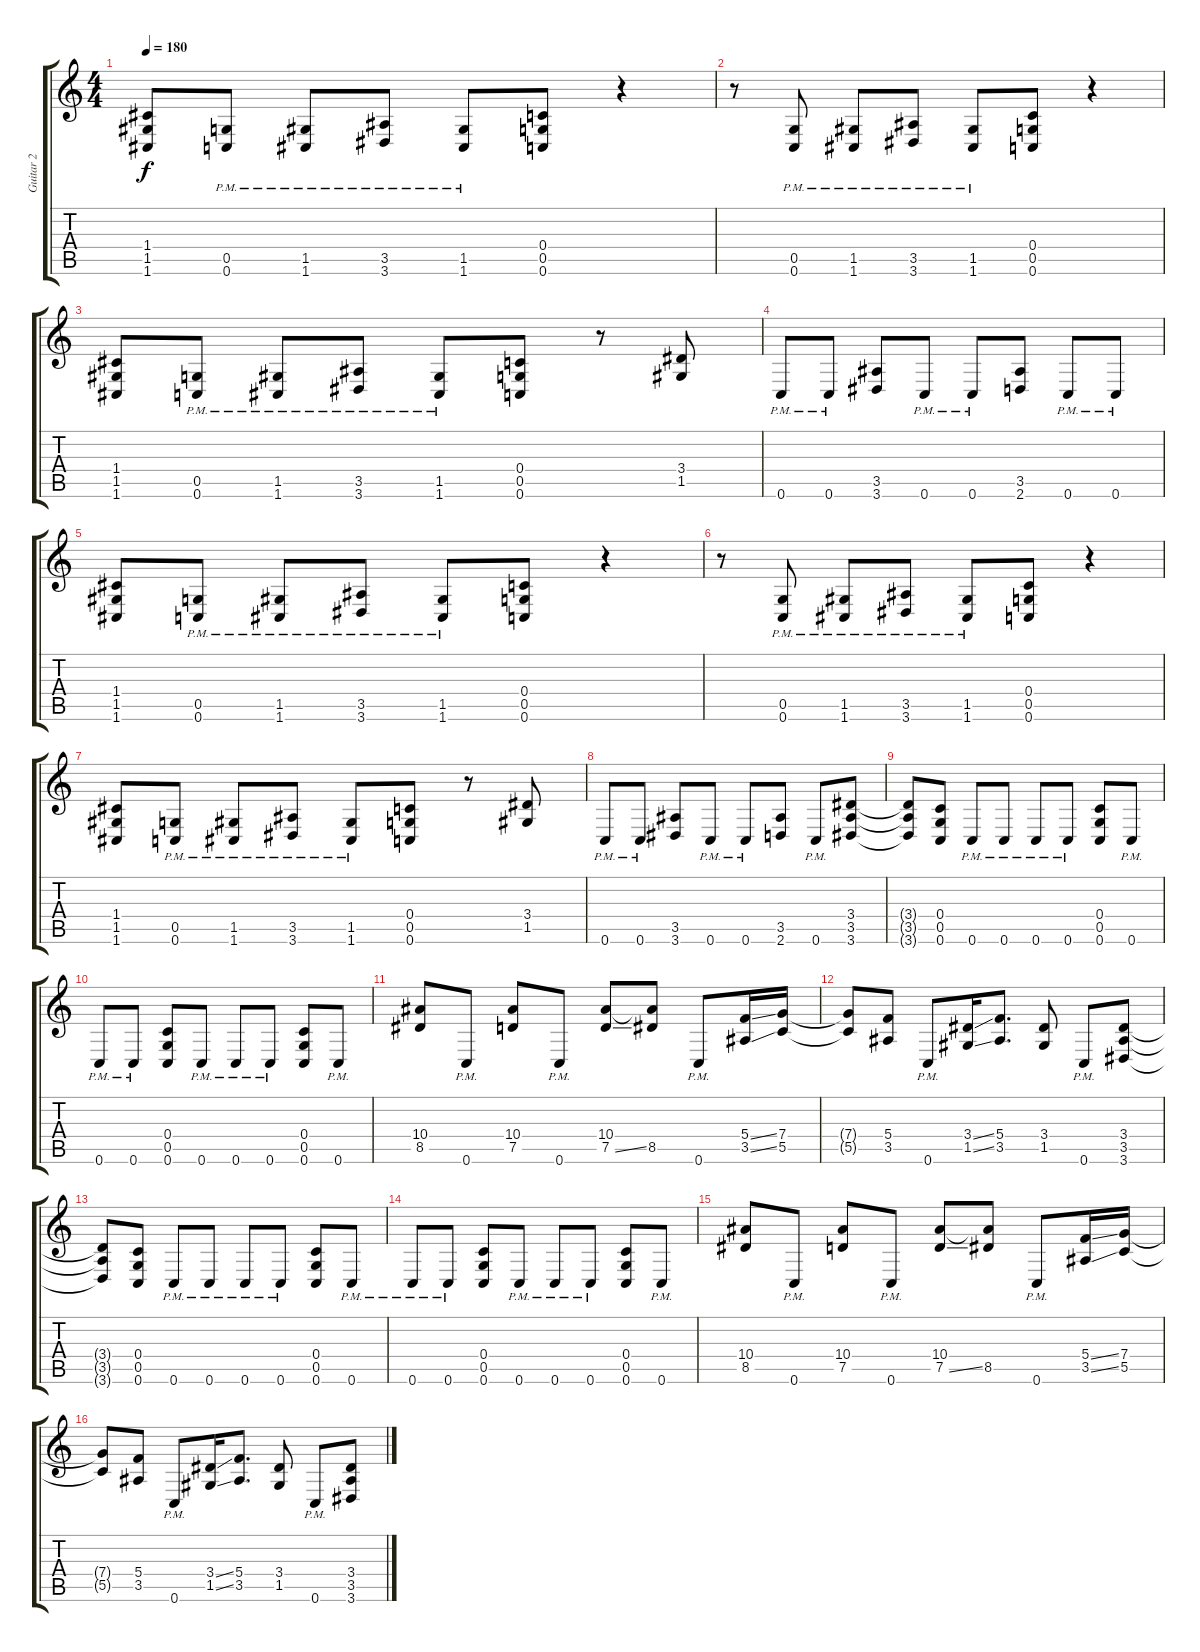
\track ("Guitar 2" "Guitar 2") {instrument distortionguitar}
\staff {score tabs}
\tuning (D4 A3 F3 C3 G2 C2) {hide}
\ts (4 4)
\tempo 180
\clef g2
\ks c
(1.4 1.5 1.6).8{dy f} (0.5{pm} 0.6).8 (1.5 1.6{pm}).8 (3.5 3.6{pm}).8 (1.5 1.6{pm}).8 (0.4 0.5 0.6).8 r.4 |
r.8 (0.5 0.6{pm}).8 (1.5 1.6{pm}).8 (3.5 3.6{pm}).8 (1.5 1.6{pm}).8 (0.4 0.5 0.6).8 r.4 |
(1.4 1.5 1.6).8 (0.5{pm} 0.6).8 (1.5{pm} 1.6).8 (3.5{pm} 3.6).8 (1.5{pm} 1.6).8 (0.4 0.5 0.6).8 r.8 (3.4 1.5).8 |
0.6{pm}.8 0.6{pm}.8 (3.5 3.6).8 0.6{pm}.8 0.6{pm}.8 (3.5 2.6).8 0.6{pm}.8 0.6{pm}.8 |
(1.4 1.5 1.6).8 (0.5{pm} 0.6).8 (1.5 1.6{pm}).8 (3.5 3.6{pm}).8 (1.5 1.6{pm}).8 (0.4 0.5 0.6).8 r.4 |
r.8 (0.5 0.6{pm}).8 (1.5 1.6{pm}).8 (3.5 3.6{pm}).8 (1.5 1.6{pm}).8 (0.4 0.5 0.6).8 r.4 |
(1.4 1.5 1.6).8 (0.5{pm} 0.6).8 (1.5{pm} 1.6).8 (3.5{pm} 3.6).8 (1.5{pm} 1.6).8 (0.4 0.5 0.6).8 r.8 (3.4 1.5).8 |
0.6{pm}.8 0.6{pm}.8 (3.5 3.6).8 0.6{pm}.8 0.6{pm}.8 (3.5 2.6).8 0.6{pm}.8 (3.4 3.5 3.6).8 |
(3.4{t} 3.5{t} 3.6{t}).8 (0.4 0.5 0.6).8 0.6{pm}.8 0.6{pm}.8 0.6{pm}.8 0.6{pm}.8 (0.4 0.5 0.6).8 0.6{pm}.8 |
0.6{pm}.8 0.6{pm}.8 (0.4 0.5 0.6).8 0.6{pm}.8 0.6{pm}.8 0.6{pm}.8 (0.4 0.5 0.6).8 0.6{pm}.8 |
(10.4 8.5).8 0.6{pm}.8 (10.4 7.5).8 0.6{pm}.8 (10.4 7.5{ss}).8 (10.4{t} 8.5).8 0.6{pm}.8 (5.4{ss} 3.5{ss}).16 (7.4 5.5).16 |
(7.4{t} 5.5{t}).8 (5.4 3.5).8 0.6{pm}.8 (3.4{ss} 1.5{ss}).16 (5.4 3.5).8{d} (3.4 1.5).8 0.6{pm}.8 (3.4 3.5 3.6).8 |
(3.4{t} 3.5{t} 3.6{t}).8 (0.4 0.5 0.6).8 0.6{pm}.8 0.6{pm}.8 0.6{pm}.8 0.6{pm}.8 (0.4 0.5 0.6).8 0.6{pm}.8 |
0.6{pm}.8 0.6{pm}.8 (0.4 0.5 0.6).8 0.6{pm}.8 0.6{pm}.8 0.6{pm}.8 (0.4 0.5 0.6).8 0.6{pm}.8 |
(10.4 8.5).8 0.6{pm}.8 (10.4 7.5).8 0.6{pm}.8 (10.4 7.5{ss}).8 (10.4{t} 8.5).8 0.6{pm}.8 (5.4{ss} 3.5{ss}).16 (7.4 5.5).16 |
(7.4{t} 5.5{t}).8 (5.4 3.5).8 0.6{pm}.8 (3.4{ss} 1.5{ss}).16 (5.4 3.5).8{d} (3.4 1.5).8 0.6{pm}.8 (3.4 3.5 3.6).8
